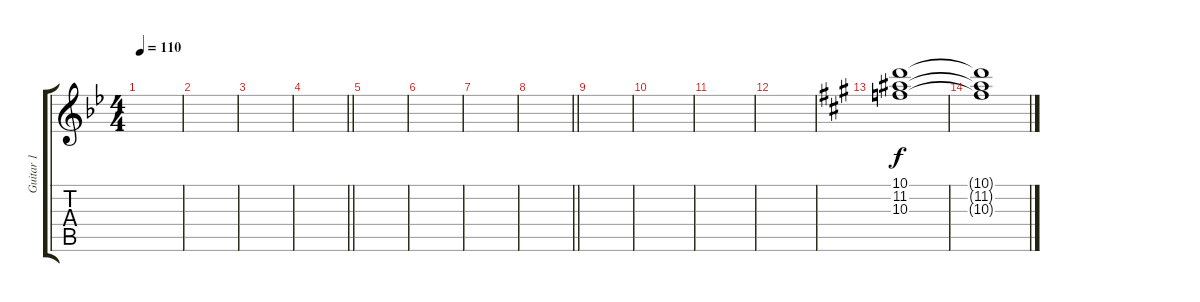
\track ("Guitar 1" "Guitar 1") {instrument electricguitarjazz}
\staff {score tabs}
\tuning (E4 B3 G3 D3 A2 E2) {hide}
\ts (4 4)
\tempo 110
\clef g2
\ks bb
|
|
|
\barLineRight lightlight
|
|
|
|
\barLineRight lightlight
|
|
|
|
|
\ks a
(10.1 11.2 10.3).1{dy f} |
(10.1{t} 11.2{t} 10.3{t}).1
